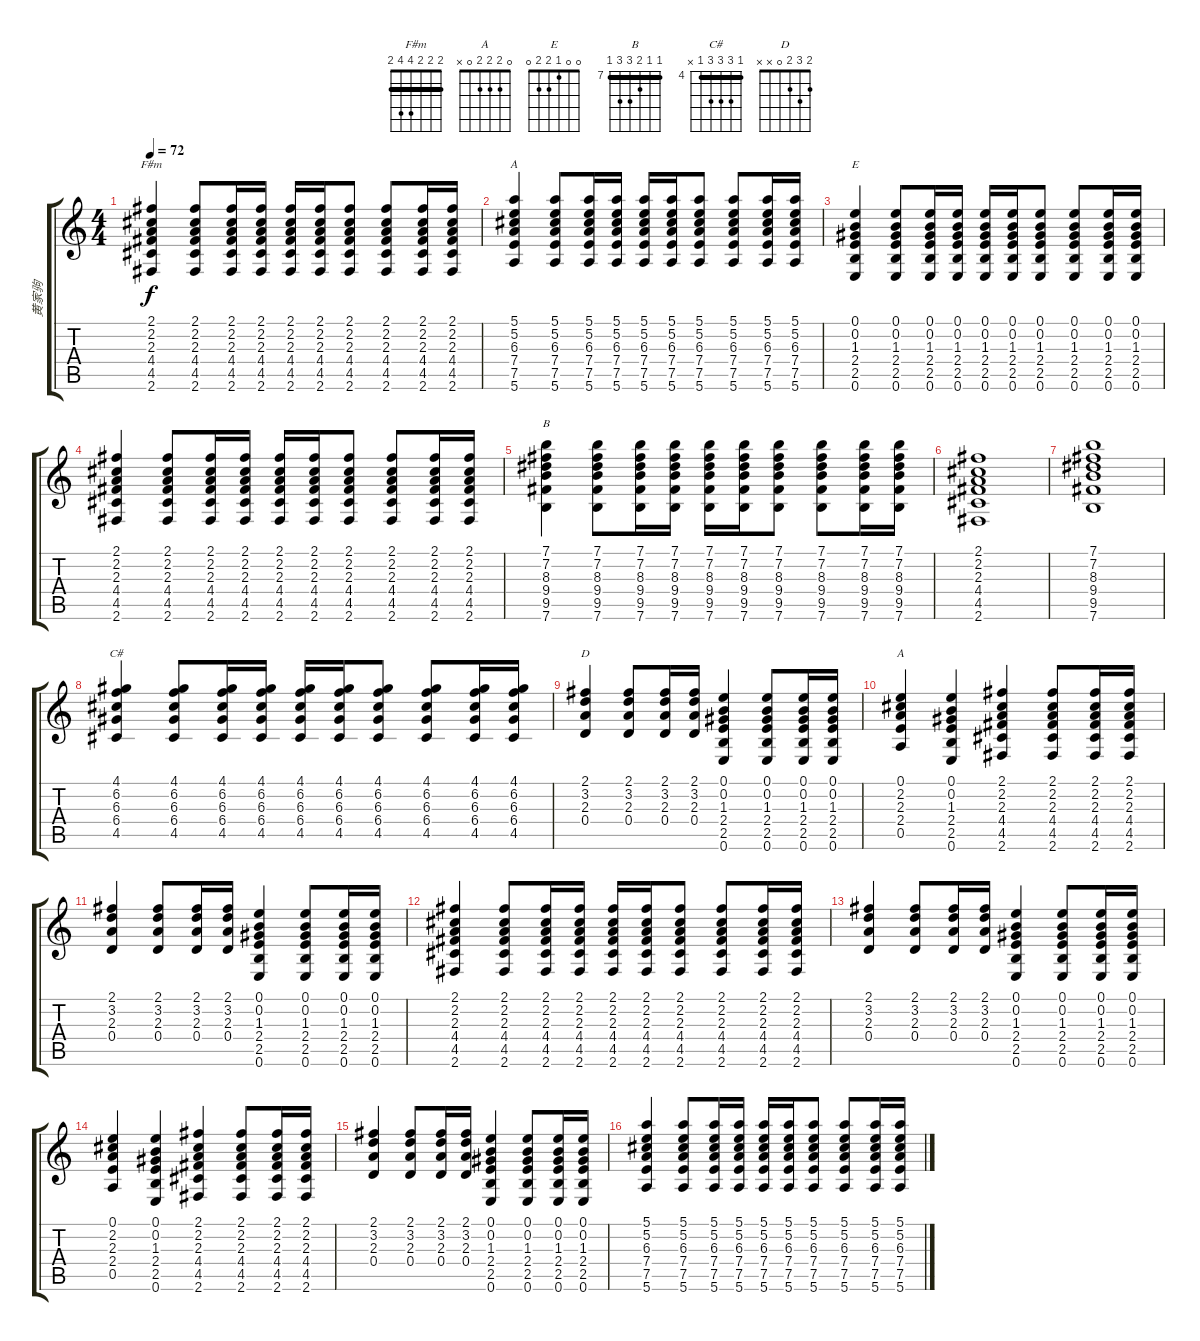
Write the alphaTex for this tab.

\track ("黄家驹" "黄家驹") {instrument acousticguitarsteel}
\staff {score tabs}
\tuning (E4 B3 G3 D3 A2 E2) {hide}
\chord ("F#m" 2 2 2 4 4 2) {barre 2}
\chord ("A" 5 5 6 7 7 5) {firstfret 5 barre 5}
\chord ("E" 0 0 1 2 2 0)
\chord ("B" 7 7 8 9 9 7) {firstfret 7 barre 7}
\chord ("C#" 4 6 6 6 4 x) {firstfret 4 barre 4}
\chord ("D" 2 3 2 0 x x)
\chord ("A" 0 2 2 2 0 x)
\ts (4 4)
\tempo 72
\clef g2
\ks c
(2.1 2.2 2.3 4.4 4.5 2.6).4{ch "F#m" dy f} (2.1 2.2 2.3 4.4 4.5 2.6).8 (2.1 2.2 2.3 4.4 4.5 2.6).16 (2.1 2.2 2.3 4.4 4.5 2.6).16 (2.1 2.2 2.3 4.4 4.5 2.6).16 (2.1 2.2 2.3 4.4 4.5 2.6).16 (2.1 2.2 2.3 4.4 4.5 2.6).8 (2.1 2.2 2.3 4.4 4.5 2.6).8 (2.1 2.2 2.3 4.4 4.5 2.6).16 (2.1 2.2 2.3 4.4 4.5 2.6).16 |
(5.1 5.2 6.3 7.4 7.5 5.6).4{ch "A"} (5.1 5.2 6.3 7.4 7.5 5.6).8 (5.1 5.2 6.3 7.4 7.5 5.6).16 (5.1 5.2 6.3 7.4 7.5 5.6).16 (5.1 5.2 6.3 7.4 7.5 5.6).16 (5.1 5.2 6.3 7.4 7.5 5.6).16 (5.1 5.2 6.3 7.4 7.5 5.6).8 (5.1 5.2 6.3 7.4 7.5 5.6).8 (5.1 5.2 6.3 7.4 7.5 5.6).16 (5.1 5.2 6.3 7.4 7.5 5.6).16 |
(0.1 0.2 1.3 2.4 2.5 0.6).4{ch "E"} (0.1 0.2 1.3 2.4 2.5 0.6).8 (0.1 0.2 1.3 2.4 2.5 0.6).16 (0.1 0.2 1.3 2.4 2.5 0.6).16 (0.1 0.2 1.3 2.4 2.5 0.6).16 (0.1 0.2 1.3 2.4 2.5 0.6).16 (0.1 0.2 1.3 2.4 2.5 0.6).8 (0.1 0.2 1.3 2.4 2.5 0.6).8 (0.1 0.2 1.3 2.4 2.5 0.6).16 (0.1 0.2 1.3 2.4 2.5 0.6).16 |
(2.1 2.2 2.3 4.4 4.5 2.6).4 (2.1 2.2 2.3 4.4 4.5 2.6).8 (2.1 2.2 2.3 4.4 4.5 2.6).16 (2.1 2.2 2.3 4.4 4.5 2.6).16 (2.1 2.2 2.3 4.4 4.5 2.6).16 (2.1 2.2 2.3 4.4 4.5 2.6).16 (2.1 2.2 2.3 4.4 4.5 2.6).8 (2.1 2.2 2.3 4.4 4.5 2.6).8 (2.1 2.2 2.3 4.4 4.5 2.6).16 (2.1 2.2 2.3 4.4 4.5 2.6).16 |
(7.1 7.2 8.3 9.4 9.5 7.6).4{ch "B"} (7.1 7.2 8.3 9.4 9.5 7.6).8 (7.1 7.2 8.3 9.4 9.5 7.6).16 (7.1 7.2 8.3 9.4 9.5 7.6).16 (7.1 7.2 8.3 9.4 9.5 7.6).16 (7.1 7.2 8.3 9.4 9.5 7.6).16 (7.1 7.2 8.3 9.4 9.5 7.6).8 (7.1 7.2 8.3 9.4 9.5 7.6).8 (7.1 7.2 8.3 9.4 9.5 7.6).16 (7.1 7.2 8.3 9.4 9.5 7.6).16 |
(2.1 2.2 2.3 4.4 4.5 2.6).1 |
(7.1 7.2 8.3 9.4 9.5 7.6).1 |
(4.1 6.2 6.3 6.4 4.5).4{ch "C#"} (4.1 6.2 6.3 6.4 4.5).8 (4.1 6.2 6.3 6.4 4.5).16 (4.1 6.2 6.3 6.4 4.5).16 (4.1 6.2 6.3 6.4 4.5).16 (4.1 6.2 6.3 6.4 4.5).16 (4.1 6.2 6.3 6.4 4.5).8 (4.1 6.2 6.3 6.4 4.5).8 (4.1 6.2 6.3 6.4 4.5).16 (4.1 6.2 6.3 6.4 4.5).16 |
(2.1 3.2 2.3 0.4).4{ch "D"} (2.1 3.2 2.3 0.4).8 (2.1 3.2 2.3 0.4).16 (2.1 3.2 2.3 0.4).16 (0.1 0.2 1.3 2.4 2.5 0.6).4 (0.1 0.2 1.3 2.4 2.5 0.6).8 (0.1 0.2 1.3 2.4 2.5 0.6).16 (0.1 0.2 1.3 2.4 2.5 0.6).16 |
(0.1 2.2 2.3 2.4 0.5).4{ch "A"} (0.1 0.2 1.3 2.4 2.5 0.6).4 (2.1 2.2 2.3 4.4 4.5 2.6).4 (2.1 2.2 2.3 4.4 4.5 2.6).8 (2.1 2.2 2.3 4.4 4.5 2.6).16 (2.1 2.2 2.3 4.4 4.5 2.6).16 |
(2.1 3.2 2.3 0.4).4 (2.1 3.2 2.3 0.4).8 (2.1 3.2 2.3 0.4).16 (2.1 3.2 2.3 0.4).16 (0.1 0.2 1.3 2.4 2.5 0.6).4 (0.1 0.2 1.3 2.4 2.5 0.6).8 (0.1 0.2 1.3 2.4 2.5 0.6).16 (0.1 0.2 1.3 2.4 2.5 0.6).16 |
(2.1 2.2 2.3 4.4 4.5 2.6).4 (2.1 2.2 2.3 4.4 4.5 2.6).8 (2.1 2.2 2.3 4.4 4.5 2.6).16 (2.1 2.2 2.3 4.4 4.5 2.6).16 (2.1 2.2 2.3 4.4 4.5 2.6).16 (2.1 2.2 2.3 4.4 4.5 2.6).16 (2.1 2.2 2.3 4.4 4.5 2.6).8 (2.1 2.2 2.3 4.4 4.5 2.6).8 (2.1 2.2 2.3 4.4 4.5 2.6).16 (2.1 2.2 2.3 4.4 4.5 2.6).16 |
(2.1 3.2 2.3 0.4).4 (2.1 3.2 2.3 0.4).8 (2.1 3.2 2.3 0.4).16 (2.1 3.2 2.3 0.4).16 (0.1 0.2 1.3 2.4 2.5 0.6).4 (0.1 0.2 1.3 2.4 2.5 0.6).8 (0.1 0.2 1.3 2.4 2.5 0.6).16 (0.1 0.2 1.3 2.4 2.5 0.6).16 |
(0.1 2.2 2.3 2.4 0.5).4 (0.1 0.2 1.3 2.4 2.5 0.6).4 (2.1 2.2 2.3 4.4 4.5 2.6).4 (2.1 2.2 2.3 4.4 4.5 2.6).8 (2.1 2.2 2.3 4.4 4.5 2.6).16 (2.1 2.2 2.3 4.4 4.5 2.6).16 |
(2.1 3.2 2.3 0.4).4 (2.1 3.2 2.3 0.4).8 (2.1 3.2 2.3 0.4).16 (2.1 3.2 2.3 0.4).16 (0.1 0.2 1.3 2.4 2.5 0.6).4 (0.1 0.2 1.3 2.4 2.5 0.6).8 (0.1 0.2 1.3 2.4 2.5 0.6).16 (0.1 0.2 1.3 2.4 2.5 0.6).16 |
(5.1 5.2 6.3 7.4 7.5 5.6).4 (5.1 5.2 6.3 7.4 7.5 5.6).8 (5.1 5.2 6.3 7.4 7.5 5.6).16 (5.1 5.2 6.3 7.4 7.5 5.6).16 (5.1 5.2 6.3 7.4 7.5 5.6).16 (5.1 5.2 6.3 7.4 7.5 5.6).16 (5.1 5.2 6.3 7.4 7.5 5.6).8 (5.1 5.2 6.3 7.4 7.5 5.6).8 (5.1 5.2 6.3 7.4 7.5 5.6).16 (5.1 5.2 6.3 7.4 7.5 5.6).16
